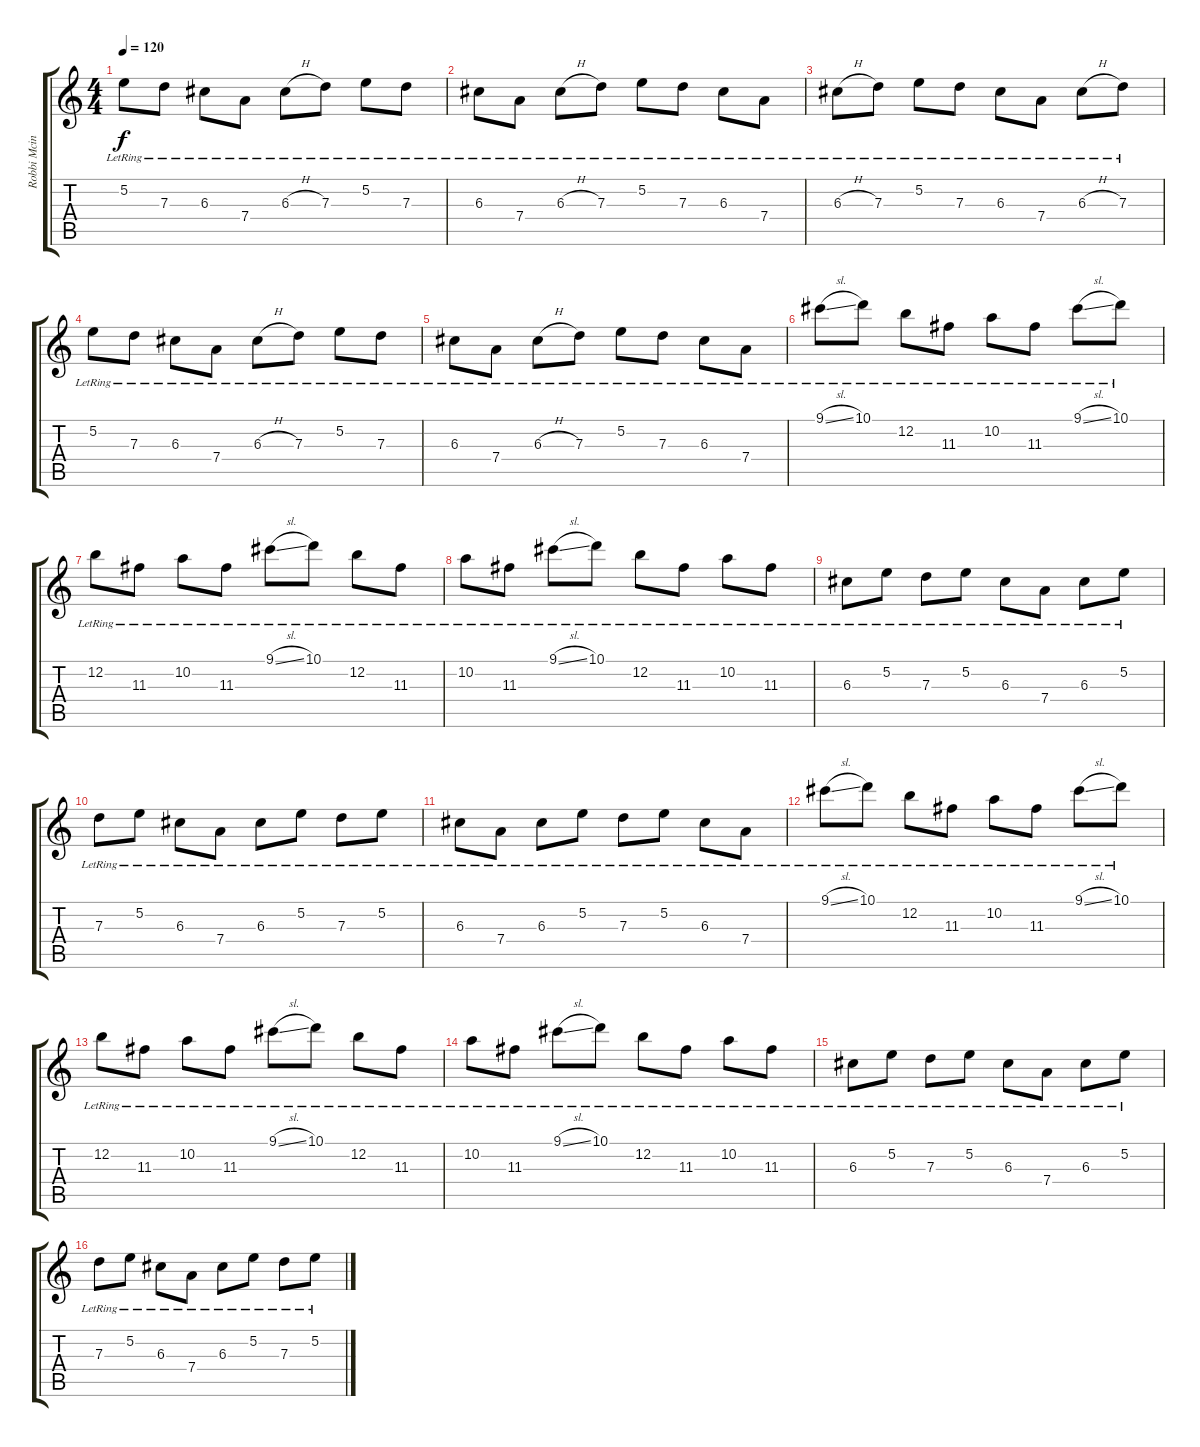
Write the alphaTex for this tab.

\track ("Robbi Mcintosh" "Robbi Mcin") {instrument electricguitarjazz}
\staff {score tabs}
\tuning (E4 B3 G3 D3 A2 E2) {hide}
\ts (4 4)
\tempo 120
\clef g2
\ks c
5.2{lr}.8{dy f} 7.3{lr}.8 6.3{lr}.8 7.4{lr}.8 6.3{h lr}.8 7.3{lr}.8 5.2{lr}.8 7.3{lr}.8 |
6.3{lr}.8 7.4{lr}.8 6.3{h lr}.8 7.3{lr}.8 5.2{lr}.8 7.3{lr}.8 6.3{lr}.8 7.4{lr}.8 |
6.3{h lr}.8 7.3{lr}.8 5.2{lr}.8 7.3{lr}.8 6.3{lr}.8 7.4{lr}.8 6.3{h lr}.8 7.3{lr}.8 |
5.2{lr}.8 7.3{lr}.8 6.3{lr}.8 7.4{lr}.8 6.3{h lr}.8 7.3{lr}.8 5.2{lr}.8 7.3{lr}.8 |
6.3{lr}.8 7.4{lr}.8 6.3{h lr}.8 7.3{lr}.8 5.2{lr}.8 7.3{lr}.8 6.3{lr}.8 7.4{lr}.8 |
9.1{sl lr}.8 10.1{lr}.8 12.2{lr}.8 11.3{lr}.8 10.2{lr}.8 11.3{lr}.8 9.1{sl lr}.8 10.1{lr}.8 |
12.2{lr}.8 11.3{lr}.8 10.2{lr}.8 11.3{lr}.8 9.1{sl lr}.8 10.1{lr}.8 12.2{lr}.8 11.3{lr}.8 |
10.2{lr}.8 11.3{lr}.8 9.1{sl lr}.8 10.1{lr}.8 12.2{lr}.8 11.3{lr}.8 10.2{lr}.8 11.3{lr}.8 |
6.3{lr}.8 5.2{lr}.8 7.3{lr}.8 5.2{lr}.8 6.3{lr}.8 7.4{lr}.8 6.3{lr}.8 5.2{lr}.8 |
7.3{lr}.8 5.2{lr}.8 6.3{lr}.8 7.4{lr}.8 6.3{lr}.8 5.2{lr}.8 7.3{lr}.8 5.2{lr}.8 |
6.3{lr}.8 7.4{lr}.8 6.3{lr}.8 5.2{lr}.8 7.3{lr}.8 5.2{lr}.8 6.3{lr}.8 7.4{lr}.8 |
9.1{sl lr}.8 10.1{lr}.8 12.2{lr}.8 11.3{lr}.8 10.2{lr}.8 11.3{lr}.8 9.1{sl lr}.8 10.1{lr}.8 |
12.2{lr}.8 11.3{lr}.8 10.2{lr}.8 11.3{lr}.8 9.1{sl lr}.8 10.1{lr}.8 12.2{lr}.8 11.3{lr}.8 |
10.2{lr}.8 11.3{lr}.8 9.1{sl lr}.8 10.1{lr}.8 12.2{lr}.8 11.3{lr}.8 10.2{lr}.8 11.3{lr}.8 |
6.3{lr}.8 5.2{lr}.8 7.3{lr}.8 5.2{lr}.8 6.3{lr}.8 7.4{lr}.8 6.3{lr}.8 5.2{lr}.8 |
7.3{lr}.8 5.2{lr}.8 6.3{lr}.8 7.4{lr}.8 6.3{lr}.8 5.2{lr}.8 7.3{lr}.8 5.2{lr}.8
